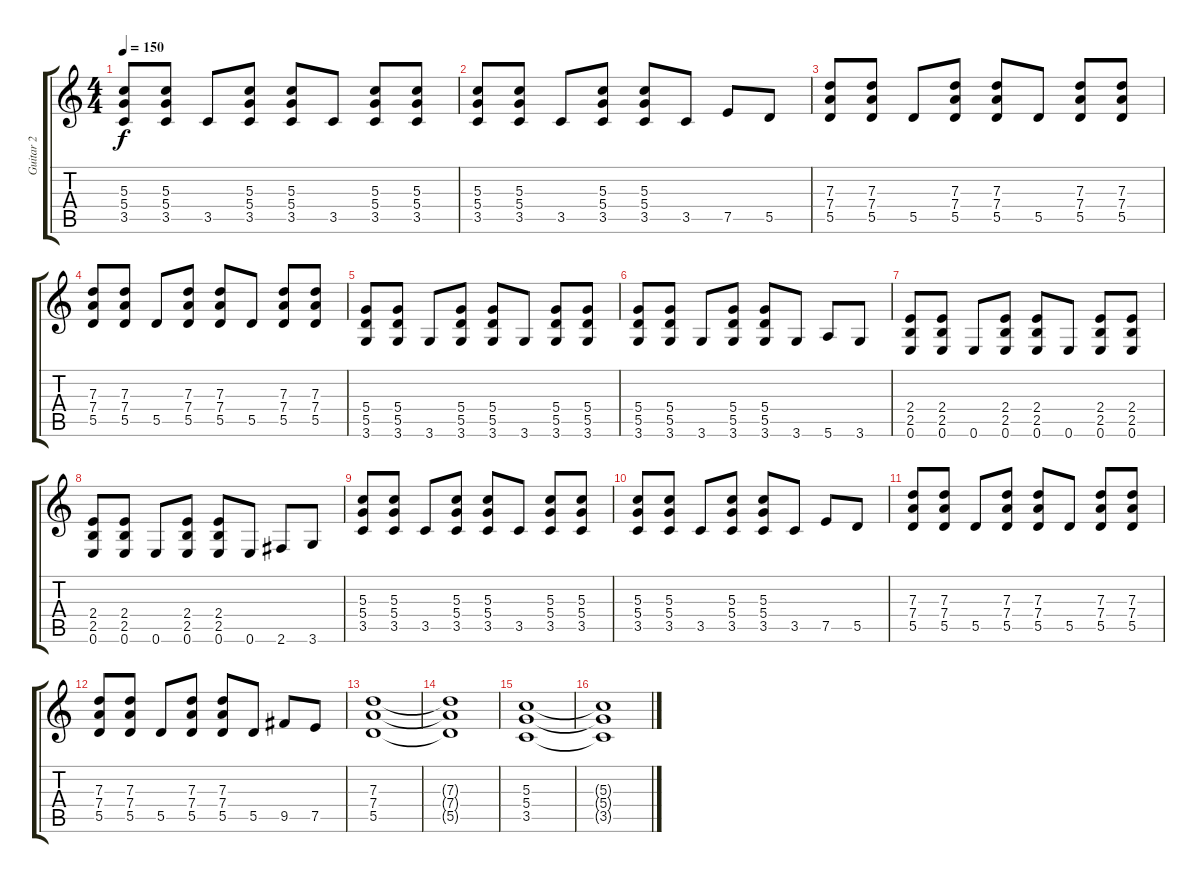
\track ("Guitar 2" "Guitar 2") {instrument distortionguitar}
\staff {score tabs}
\tuning (E4 B3 G3 D3 A2 E2) {hide}
\ts (4 4)
\tempo 150
\clef g2
\ks c
(5.3 5.4 3.5).8{dy f} (5.3 5.4 3.5).8 3.5.8 (5.3 5.4 3.5).8 (5.3 5.4 3.5).8 3.5.8 (5.3 5.4 3.5).8 (5.3 5.4 3.5).8 |
(5.3 5.4 3.5).8 (5.3 5.4 3.5).8 3.5.8 (5.3 5.4 3.5).8 (5.3 5.4 3.5).8 3.5.8 7.5.8 5.5.8 |
(7.3 7.4 5.5).8 (7.3 7.4 5.5).8 5.5.8 (7.3 7.4 5.5).8 (7.3 7.4 5.5).8 5.5.8 (7.3 7.4 5.5).8 (7.3 7.4 5.5).8 |
(7.3 7.4 5.5).8 (7.3 7.4 5.5).8 5.5.8 (7.3 7.4 5.5).8 (7.3 7.4 5.5).8 5.5.8 (7.3 7.4 5.5).8 (7.3 7.4 5.5).8 |
(5.4 5.5 3.6).8 (5.4 5.5 3.6).8 3.6.8 (5.4 5.5 3.6).8 (5.4 5.5 3.6).8 3.6.8 (5.4 5.5 3.6).8 (5.4 5.5 3.6).8 |
(5.4 5.5 3.6).8 (5.4 5.5 3.6).8 3.6.8 (5.4 5.5 3.6).8 (5.4 5.5 3.6).8 3.6.8 5.6.8 3.6.8 |
(2.4 2.5 0.6).8 (2.4 2.5 0.6).8 0.6.8 (2.4 2.5 0.6).8 (2.4 2.5 0.6).8 0.6.8 (2.4 2.5 0.6).8 (2.4 2.5 0.6).8 |
(2.4 2.5 0.6).8 (2.4 2.5 0.6).8 0.6.8 (2.4 2.5 0.6).8 (2.4 2.5 0.6).8 0.6.8 2.6.8 3.6.8 |
(5.3 5.4 3.5).8 (5.3 5.4 3.5).8 3.5.8 (5.3 5.4 3.5).8 (5.3 5.4 3.5).8 3.5.8 (5.3 5.4 3.5).8 (5.3 5.4 3.5).8 |
(5.3 5.4 3.5).8 (5.3 5.4 3.5).8 3.5.8 (5.3 5.4 3.5).8 (5.3 5.4 3.5).8 3.5.8 7.5.8 5.5.8 |
(7.3 7.4 5.5).8 (7.3 7.4 5.5).8 5.5.8 (7.3 7.4 5.5).8 (7.3 7.4 5.5).8 5.5.8 (7.3 7.4 5.5).8 (7.3 7.4 5.5).8 |
(7.3 7.4 5.5).8 (7.3 7.4 5.5).8 5.5.8 (7.3 7.4 5.5).8 (7.3 7.4 5.5).8 5.5.8 9.5.8 7.5.8 |
(7.3 7.4 5.5).1 |
(7.3{t} 7.4{t} 5.5{t}).1 |
(5.3 5.4 3.5).1 |
(5.3{t} 5.4{t} 3.5{t}).1
